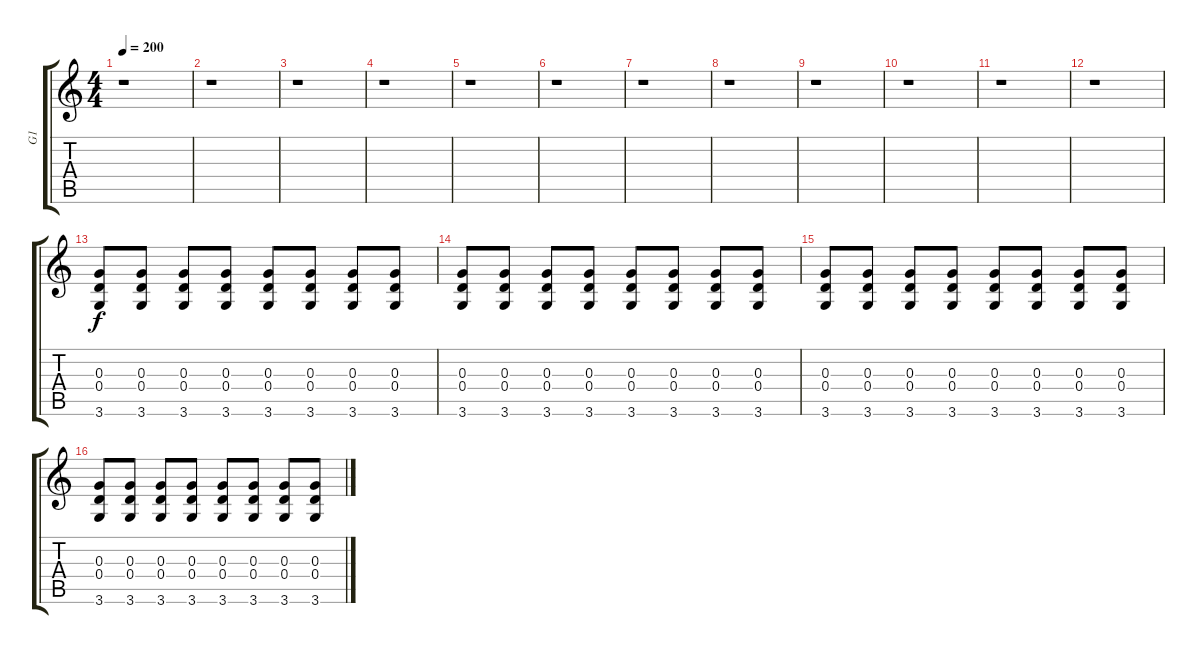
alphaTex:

\track ("G1" "G1") {instrument distortionguitar}
\staff {score tabs}
\tuning (E4 B3 G3 D3 A2 E2) {hide}
\ts (4 4)
\tempo 200
\clef g2
\ks c
r.1{dy f} |
r.1 |
r.1 |
r.1 |
r.1 |
r.1 |
r.1 |
r.1 |
r.1 |
r.1 |
r.1 |
r.1 |
(0.3 0.4 3.6).8 (0.3 0.4 3.6).8 (0.3 0.4 3.6).8 (0.3 0.4 3.6).8 (0.3 0.4 3.6).8 (0.3 0.4 3.6).8 (0.3 0.4 3.6).8 (0.3 0.4 3.6).8 |
(0.3 0.4 3.6).8 (0.3 0.4 3.6).8 (0.3 0.4 3.6).8 (0.3 0.4 3.6).8 (0.3 0.4 3.6).8 (0.3 0.4 3.6).8 (0.3 0.4 3.6).8 (0.3 0.4 3.6).8 |
(0.3 0.4 3.6).8 (0.3 0.4 3.6).8 (0.3 0.4 3.6).8 (0.3 0.4 3.6).8 (0.3 0.4 3.6).8 (0.3 0.4 3.6).8 (0.3 0.4 3.6).8 (0.3 0.4 3.6).8 |
(0.3 0.4 3.6).8 (0.3 0.4 3.6).8 (0.3 0.4 3.6).8 (0.3 0.4 3.6).8 (0.3 0.4 3.6).8 (0.3 0.4 3.6).8 (0.3 0.4 3.6).8 (0.3 0.4 3.6).8
